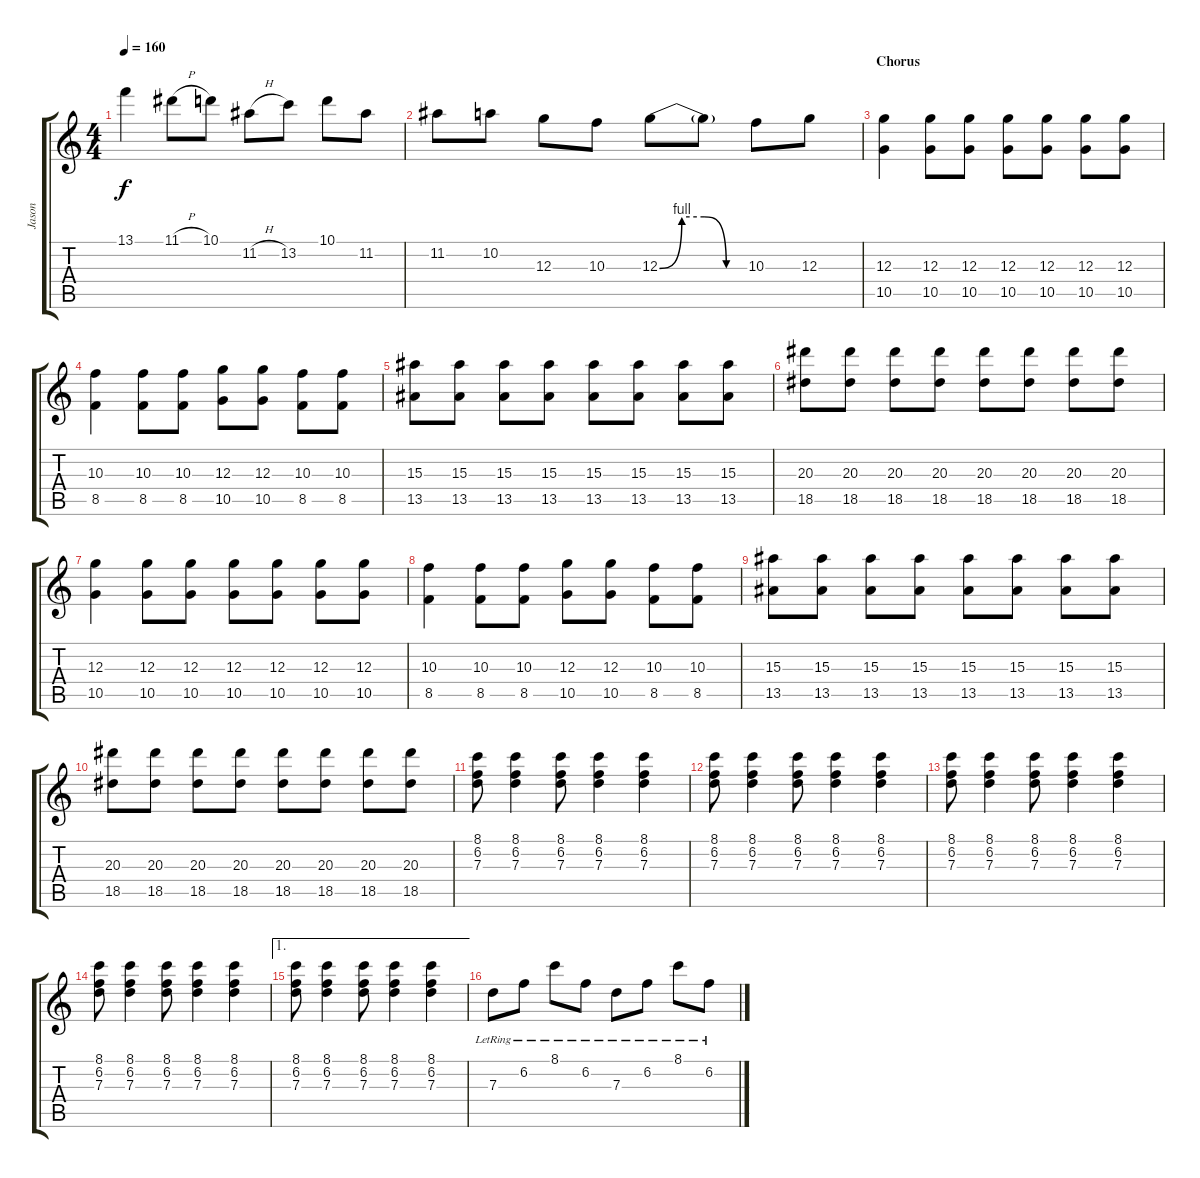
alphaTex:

\track ("Jason" "Jason") {instrument electricguitarclean}
\staff {score tabs}
\tuning (E4 B3 G3 D3 A2 E2) {hide}
\ts (4 4)
\tempo 160
\clef g2
\ks c
13.1.4{dy f} 11.1{h}.8 10.1.8 11.2{h}.8 13.2.8 10.1.8 11.2.8 |
11.2.8 10.2.8 12.3.8 10.3.8 12.3{be (custom 0 0 15 4 30 4 45 0 60 0)}.8 12.3{t}.8 10.3.8 12.3.8 |
\section ("" "Chorus")
(12.3 10.5).4 (12.3 10.5).8 (12.3 10.5).8 (12.3 10.5).8 (12.3 10.5).8 (12.3 10.5).8 (12.3 10.5).8 |
(10.3 8.5).4 (10.3 8.5).8 (10.3 8.5).8 (12.3 10.5).8 (12.3 10.5).8 (10.3 8.5).8 (10.3 8.5).8 |
(15.3 13.5).8 (15.3 13.5).8 (15.3 13.5).8 (15.3 13.5).8 (15.3 13.5).8 (15.3 13.5).8 (15.3 13.5).8 (15.3 13.5).8 |
(20.3 18.5).8 (20.3 18.5).8 (20.3 18.5).8 (20.3 18.5).8 (20.3 18.5).8 (20.3 18.5).8 (20.3 18.5).8 (20.3 18.5).8 |
(12.3 10.5).4 (12.3 10.5).8 (12.3 10.5).8 (12.3 10.5).8 (12.3 10.5).8 (12.3 10.5).8 (12.3 10.5).8 |
(10.3 8.5).4 (10.3 8.5).8 (10.3 8.5).8 (12.3 10.5).8 (12.3 10.5).8 (10.3 8.5).8 (10.3 8.5).8 |
(15.3 13.5).8 (15.3 13.5).8 (15.3 13.5).8 (15.3 13.5).8 (15.3 13.5).8 (15.3 13.5).8 (15.3 13.5).8 (15.3 13.5).8 |
(20.3 18.5).8 (20.3 18.5).8 (20.3 18.5).8 (20.3 18.5).8 (20.3 18.5).8 (20.3 18.5).8 (20.3 18.5).8 (20.3 18.5).8 |
(8.1 6.2 7.3).8{volume 16 instrument electricguitarclean} (8.1 6.2 7.3).4 (8.1 6.2 7.3).8 (8.1 6.2 7.3).4 (8.1 6.2 7.3).4 |
(8.1 6.2 7.3).8{volume 16 instrument electricguitarclean} (8.1 6.2 7.3).4 (8.1 6.2 7.3).8 (8.1 6.2 7.3).4 (8.1 6.2 7.3).4 |
(8.1 6.2 7.3).8{volume 16 instrument electricguitarclean} (8.1 6.2 7.3).4 (8.1 6.2 7.3).8 (8.1 6.2 7.3).4 (8.1 6.2 7.3).4 |
(8.1 6.2 7.3).8{volume 16 instrument electricguitarclean} (8.1 6.2 7.3).4 (8.1 6.2 7.3).8 (8.1 6.2 7.3).4 (8.1 6.2 7.3).4 |
\ae 1
(8.1 6.2 7.3).8{volume 16 instrument electricguitarclean} (8.1 6.2 7.3).4 (8.1 6.2 7.3).8 (8.1 6.2 7.3).4 (8.1 6.2 7.3).4 |
7.3{lr}.8 6.2{lr}.8 8.1{lr}.8 6.2{lr}.8 7.3{lr}.8 6.2{lr}.8 8.1{lr}.8 6.2{lr}.8
